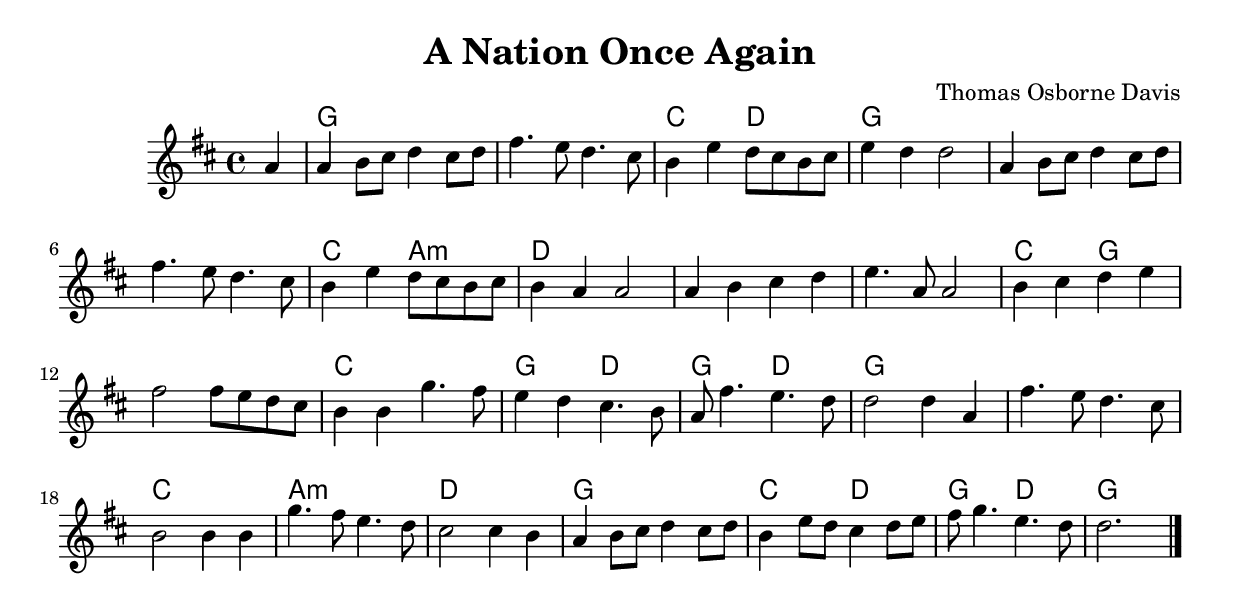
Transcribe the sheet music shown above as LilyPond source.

\version "2.18.2"
\include "articulate.ly"

\header {
  title = "A Nation Once Again"
  composer = "Thomas Osborne Davis"
}

global = {
  \time 4/4
  \key d \major
}

chordNames = \chordmode {
  \global
  s4 g1*2 c2 d g1*3 c2 a:m d1*3 c2 g1*6/4 c1 g2 d g d g1*2 c1 a:m d g c2 d g d g1  
}

melody = \relative a' {
  \global
  \partial 4 a4 | 
  a b8 cis d4 cis8 d | 
  fis4. e8 d4. cis8 |
  b4 e d8 cis b cis | 
  e4 d d2 | 
  a4 b8 cis d4 cis8 d |
  fis4. e8 d4. cis8 | 
  b4 e d8 cis b cis | 
  b4 a a2 |
  a4 b cis d | 
  e4. a,8 a2 | 
  b4 cis d e | 
  fis2 fis8 e d cis | 
  b4 b g'4. fis8 | 
  e4 d cis4. b8 |
  a fis'4. e d8 | 
  d2 d4 a | 
  fis'4. e8 d4. cis8 | 
  b2 b4 b | 
  g'4. fis8 e4. d8 | 
  cis2 cis4 b |
  a4 b8 cis d4 cis8 d |
  b4 e8 d cis4 d8 e |
  fis g4. e d8 |
  d2. s4 \bar "|." 
}

\book {
    \score {
        <<
            \new ChordNames \chordNames
            \new Staff { \melody }
        >>
        \layout {}
    }
}

\book {
    \score {
        \unfoldRepeats \articulate
            <<
                \new Voice = "chords" {
                    \chordNames
                }
                \new Voice = "melody" {
                    \melody
                }
            >>
        \midi {
            \tempo 4 = 130
        }
    }
}
